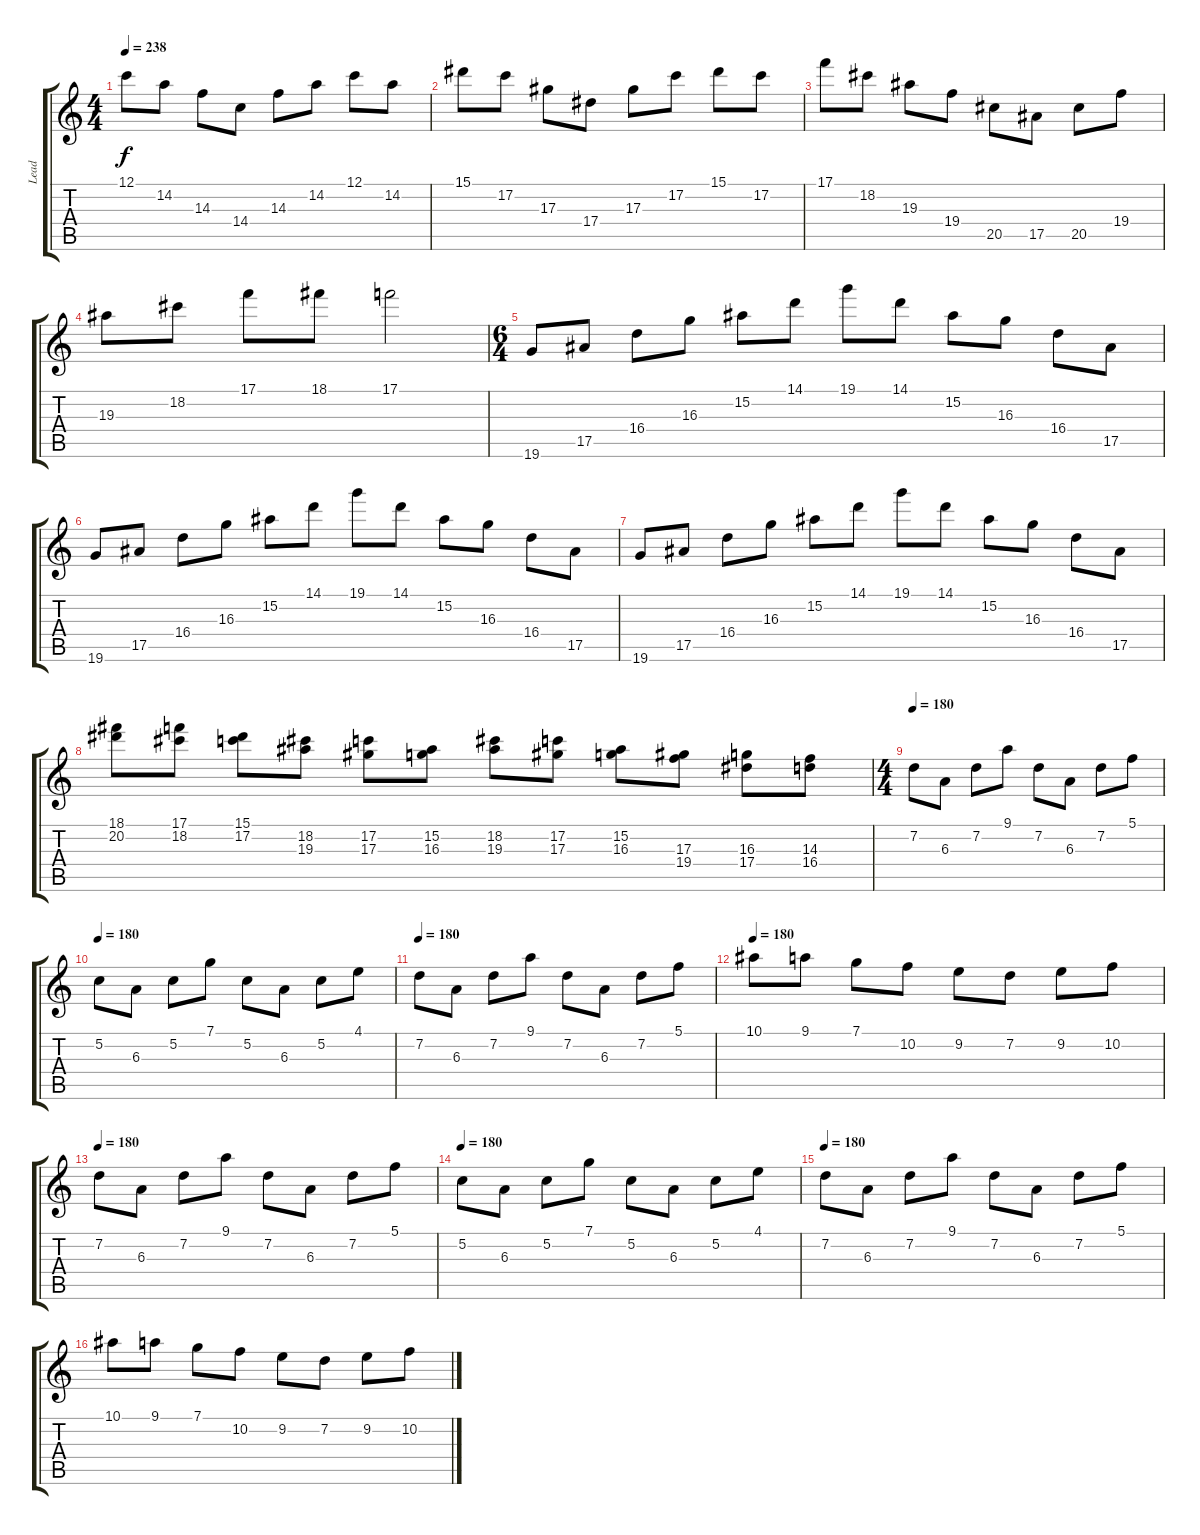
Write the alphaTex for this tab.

\track ("Lead" "Lead") {instrument distortionguitar}
\staff {score tabs}
\tuning (C4 G3 Eb3 Bb2 F2 C2) {hide}
\ts (4 4)
\tempo 238
\clef g2
\ks c
12.1.8{dy f} 14.2.8 14.3.8 14.4.8 14.3.8 14.2.8 12.1.8 14.2.8 |
15.1.8 17.2.8 17.3.8 17.4.8 17.3.8 17.2.8 15.1.8 17.2.8 |
17.1.8 18.2.8 19.3.8 19.4.8 20.5.8 17.5.8 20.5.8 19.4.8 |
19.3.8 18.2.8 17.1.8 18.1.8 17.1.2 |
\ts (6 4)
19.6.8 17.5.8 16.4.8 16.3.8 15.2.8 14.1.8 19.1.8 14.1.8 15.2.8 16.3.8 16.4.8 17.5.8 |
19.6.8 17.5.8 16.4.8 16.3.8 15.2.8 14.1.8 19.1.8 14.1.8 15.2.8 16.3.8 16.4.8 17.5.8 |
19.6.8 17.5.8 16.4.8 16.3.8 15.2.8 14.1.8 19.1.8 14.1.8 15.2.8 16.3.8 16.4.8 17.5.8 |
(18.1 20.2).8 (17.1 18.2).8 (15.1 17.2).8 (18.2 19.3).8 (17.2 17.3).8 (15.2 16.3).8 (18.2 19.3).8 (17.2 17.3).8 (15.2 16.3).8 (17.3 19.4).8 (16.3 17.4).8 (14.3 16.4).8 |
\ts (4 4)
\tempo 180
7.2.8 6.3.8 7.2.8 9.1.8 7.2.8 6.3.8 7.2.8 5.1.8 |
\tempo 180
5.2.8 6.3.8 5.2.8 7.1.8 5.2.8 6.3.8 5.2.8 4.1.8 |
\tempo 180
7.2.8 6.3.8 7.2.8 9.1.8 7.2.8 6.3.8 7.2.8 5.1.8 |
\tempo 180
10.1.8 9.1.8 7.1.8 10.2.8 9.2.8 7.2.8 9.2.8 10.2.8 |
\tempo 180
7.2.8 6.3.8 7.2.8 9.1.8 7.2.8 6.3.8 7.2.8 5.1.8 |
\tempo 180
5.2.8 6.3.8 5.2.8 7.1.8 5.2.8 6.3.8 5.2.8 4.1.8 |
\tempo 180
7.2.8 6.3.8 7.2.8 9.1.8 7.2.8 6.3.8 7.2.8 5.1.8 |
10.1.8 9.1.8 7.1.8 10.2.8 9.2.8 7.2.8 9.2.8 10.2.8
